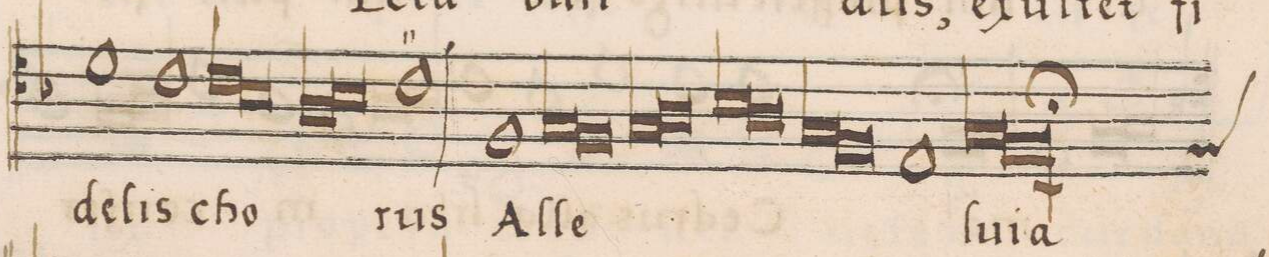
**kern	**text
*I"TENOR	*
*clefC4	*
*k[b-]	*
*met(C)	*
*M2/1	*
1d	-de-
1c	-lis
=10-	=10-
*lig	*
1c	cho-
1B-	.
*Xlig	*
=11-	=11-
*lig	*
1A	.
1B-	.
*Xlig	*
=12-	=12-
1c	-rus
1F	Al-
=13-	=13-
*lig	*
1G	-le-
1F	.
*Xlig	*
=14-	=14-
*lig	*
1G	.
1A	.
*Xlig	*
=15-	=15-
*lig	*
1B-	.
1A	.
*Xlig	*
=16-	=16-
*lig	*
1G	.
1F	.
*Xlig	*
=17-	=17-
1E	.
*lig	*
1G	-lu-
=18-	=18-
*custos:F	*
0\F;l	-ia
*Xlig	*
=19-	=19-
*-	*-
